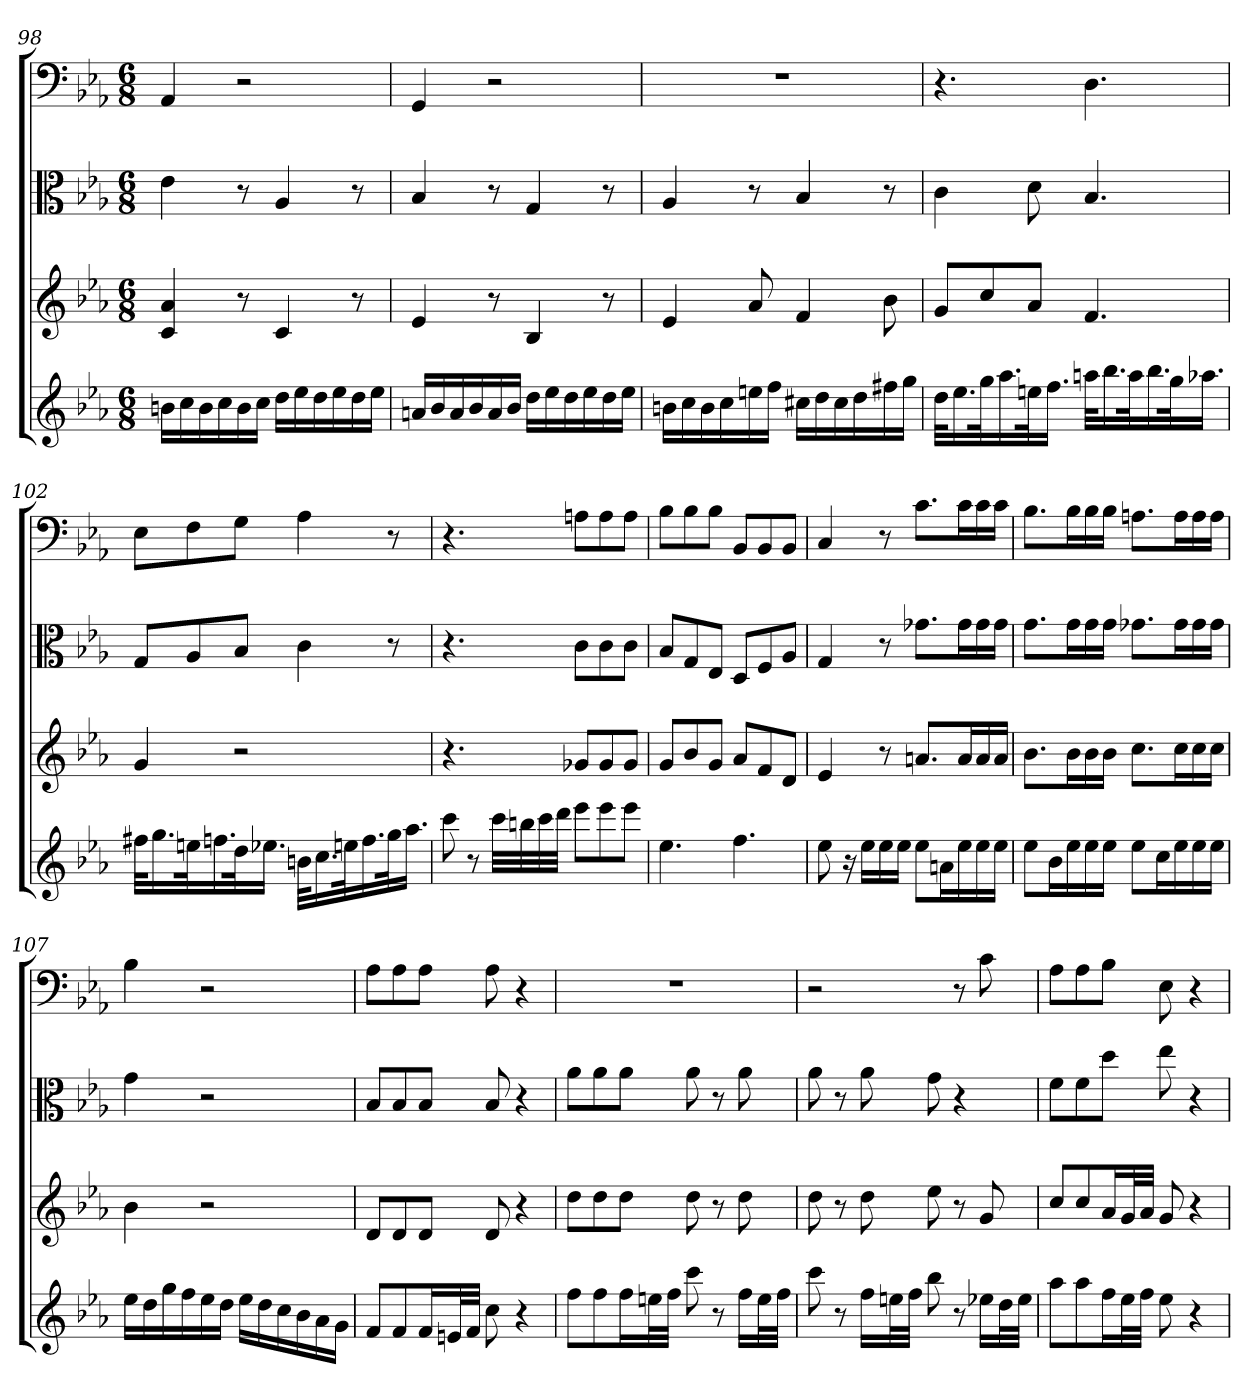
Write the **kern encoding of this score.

**kern	**kern	**kern	**kern
*part4	*part3	*part2	*part1
*staff4	*staff3	*staff2	*staff1
*	*	*clefC3	*clefF4
*k[b-e-a-]	*k[b-e-a-]	*k[b-e-a-]	*k[b-e-a-]
*E-:	*E-:	*E-:	*E-:
*M6/8	*M6/8	*M6/8	*M6/8
=98	=98	=98	=98
16bnLL	4c 4a-	4e-	4AA-
16cc	.	.	.
16b	.	.	.
16cc	.	.	.
16b	8r	8r	2r
16ccJJ	.	.	.
16ddLL	4c	4A-	.
16ee-	.	.	.
16dd	.	.	.
16ee-	.	.	.
16dd	8r	8r	.
16ee-JJ	.	.	.
=99	=99	=99	=99
16anLL	4e-	4B-	4GG
16b-	.	.	.
16a	.	.	.
16b-	.	.	.
16a	8r	8r	2r
16b-JJ	.	.	.
16ddLL	4B-	4G	.
16ee-	.	.	.
16dd	.	.	.
16ee-	.	.	.
16dd	8r	8r	.
16ee-JJ	.	.	.
=100	=100	=100	=100
16bnLL	4e-	4A-	2.r
16cc	.	.	.
16b	.	.	.
16cc	.	.	.
16een	8a-	8r	.
16ffJJ	.	.	.
16cc#XLL	4f	4B-	.
16dd	.	.	.
16cc#	.	.	.
16dd	.	.	.
16ff#X	8b-	8r	.
16ggJJ	.	.	.
=101	=101	=101	=101
32ddKLL	8gL	4c	4.r
16.ee-	.	.	.
32ggK	8cc	.	.
16.aa-	.	.	.
32eenK	8a-J	8d	.
16.ffJJ	.	.	.
32aanKLL	4.f	4.B-	4.D
16.bb-	.	.	.
32aaK	.	.	.
16.bb-	.	.	.
32ggK	.	.	.
16.aa-XJJ	.	.	.
=102	=102	=102	=102
32ff#XKLL	4g	8G/L	8E-\L
16.gg	.	.	.
32eenK	.	8A-/	8F\
16.ffn	.	.	.
32ddK	2r	8B-/J	8G\J
16.ee-XJJ	.	.	.
32bnKLL	.	4c	4A-
16.cc	.	.	.
32eenK	.	.	.
16.ff	.	.	.
32ggK	.	8r	8r
16.aa-JJ	.	.	.
=103	=103	=103	=103
8ccc	4.r	4.r	4.r
8r	.	.	.
32cccLLL	.	.	.
32bbn	.	.	.
32ccc	.	.	.
32dddJJJ	.	.	.
8eee-L	8g-XL	8c\L	8An\L
8eee-	8g-	8c\	8A\
8eee-J	8g-J	8c\J	8A\J
=104	=104	=104	=104
4.ee-	8gL	8B-/L	8B-\L
.	8b-	8G/	8B-\
.	8gJ	8E-/J	8B-\J
4.ff	8a-L	8D/L	8BB-/L
.	8f	8F/	8BB-/
.	8dJ	8A-/J	8BB-/J
=105	=105	=105	=105
8ee-	4e-	4G	4C
16r	.	.	.
16ee-LL	.	.	.
16ee-	8r	8r	8r
16ee-JJ	.	.	.
8ee-L	8.anL	8.g-X\L	8.c\L
16anL	.	.	.
16ee-	16aL	16g-\L	16c\L
16ee-	16a	16g-\	16c\
16ee-JJ	16aJJ	16g-\JJ	16c\JJ
=106	=106	=106	=106
8ee-L	8.b-L	8.g\L	8.B-\L
16b-L	.	.	.
16ee-	16b-L	16g\L	16B-\L
16ee-	16b-	16g\	16B-\
16ee-JJ	16b-JJ	16g\JJ	16B-\JJ
8ee-L	8.ccL	8.g-X\L	8.An\L
16ccL	.	.	.
16ee-	16ccL	16g-\L	16A\L
16ee-	16cc	16g-\	16A\
16ee-JJ	16ccJJ	16g-\JJ	16A\JJ
=107	=107	=107	=107
16ee-LL	4b-	4g	4B-
16dd	.	.	.
16gg	.	.	.
16ff	.	.	.
16ee-	2r	2r	2r
16ddJJ	.	.	.
16ee-LL	.	.	.
16dd	.	.	.
16cc	.	.	.
16b-	.	.	.
16a-	.	.	.
16gJJ	.	.	.
=108	=108	=108	=108
8fL	8dL	8B-/L	8A-\L
8f	8d	8B-/	8A-\
16fL	8dJ	8B-/J	8A-\J
32enL	.	.	.
32fJJJ	.	.	.
8cc	8d	8B-	8A-
4r	4r	4r	4r
=109	=109	=109	=109
8ffL	8ddL	8a-\L	2.r
8ff	8dd	8a-\	.
16ffL	8ddJ	8a-\J	.
32eenL	.	.	.
32ffJJJ	.	.	.
8ccc	8dd	8a-	.
8r	8r	8r	.
16ffLL	8dd	8a-	.
32eeL	.	.	.
32ffJJJ	.	.	.
=110	=110	=110	=110
8ccc	8dd	8a-	2r
8r	8r	8r	.
16ffLL	8dd	8a-	.
32eenL	.	.	.
32ffJJJ	.	.	.
8bb-	8ee-	8g	.
8r	8r	4r	8r
16ee-XLL	8g	.	8c
32ddL	.	.	.
32ee-JJJ	.	.	.
=111	=111	=111	=111
8aa-L	8ccL	8f\L	8A-\L
8aa-	8cc	8f\	8A-\
16ffL	16a-L	8dd\J	8B-\J
32ee-L	32gL	.	.
32ffJJJ	32a-JJJ	.	.
8ee-	8g	8ee-	8E-
4r	4r	4r	4r
=	=	=	=
*-	*-	*-	*-
